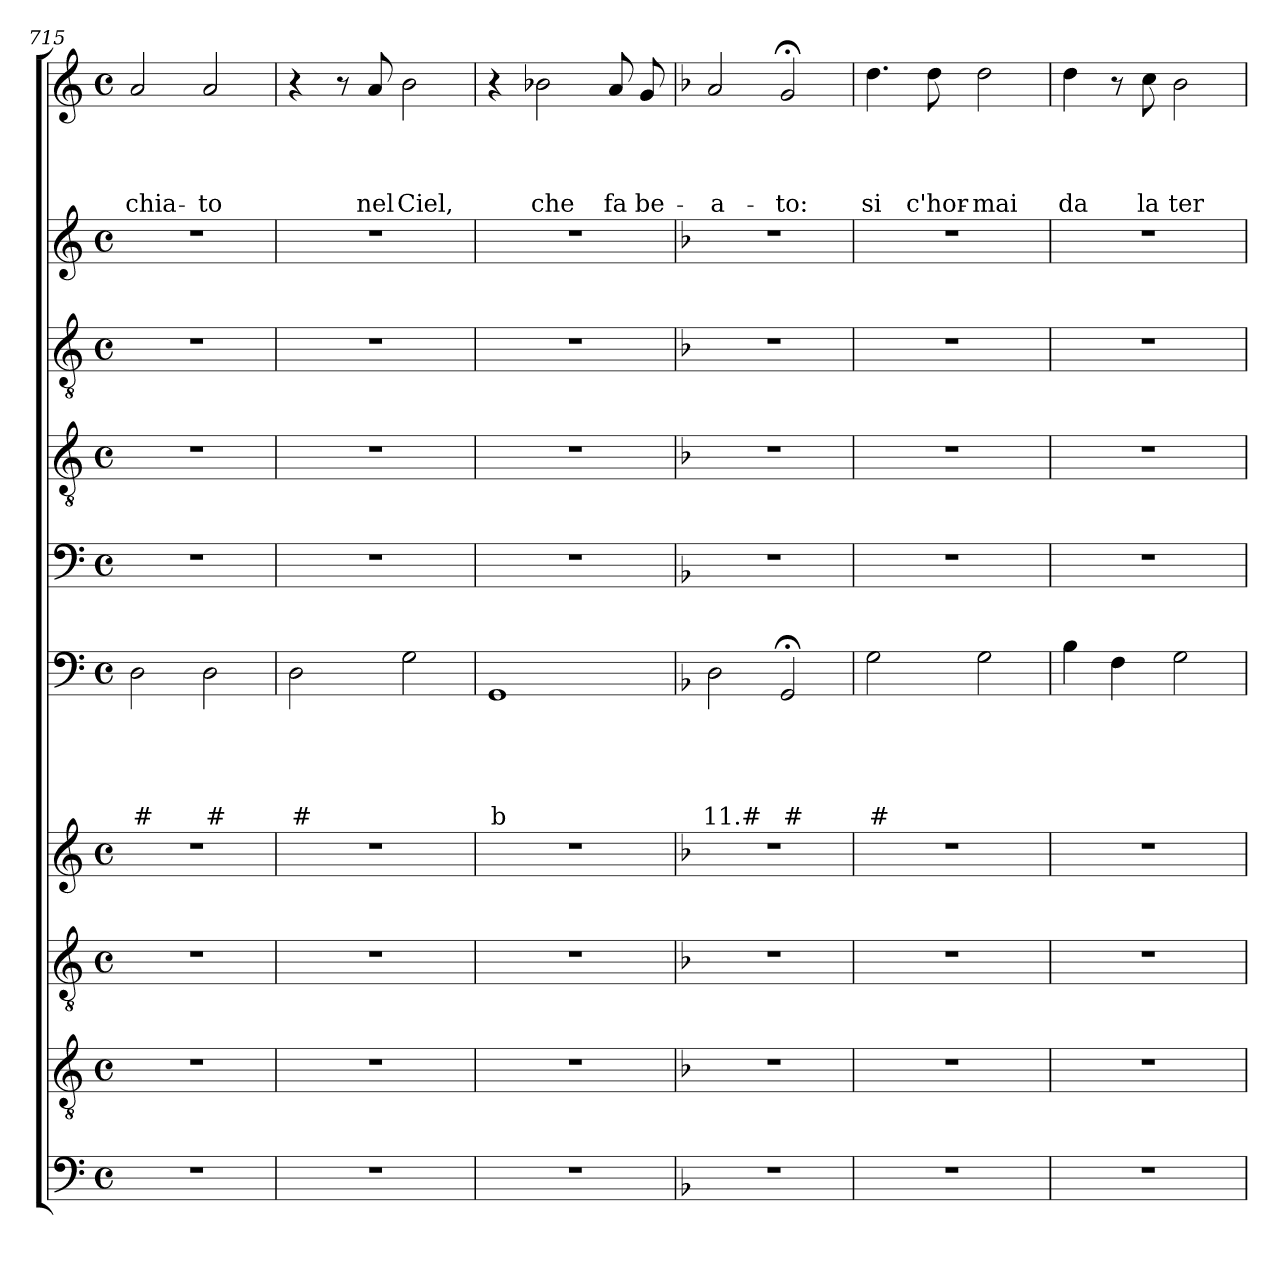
**kern	**kern	**kern	**kern	**kern	**text	**text	**text	**text	**text	**kern	**kern	**kern	**kern	**kern	**text	**text	**text	**text
*part10	*part9	*part8	*part7	*part6	*part6	*part6	*part6	*part6	*part6	*part5	*part4	*part3	*part2	*part1	*part1	*part1	*part1	*part1
*staff10	*staff9	*staff8	*staff7	*staff6	*staff6	*staff6	*staff6	*staff6	*staff6	*staff5	*staff4	*staff3	*staff2	*staff1	*staff1	*staff1	*staff1	*staff1
*clefF4	*clefGv2	*clefGv2	*clefG2	*clefF4	*	*	*	*	*	*clefF4	*clefGv2	*clefGv2	*clefG2	*clefG2	*	*	*	*
*k[]	*k[]	*k[]	*k[]	*k[]	*	*	*	*	*	*k[]	*k[]	*k[]	*k[]	*k[]	*	*	*	*
*C:	*C:	*C:	*C:	*C:	*	*	*	*	*	*C:	*C:	*C:	*C:	*C:	*	*	*	*
*M4/4	*M4/4	*M4/4	*M4/4	*M4/4	*	*	*	*	*	*M4/4	*M4/4	*M4/4	*M4/4	*M4/4	*	*	*	*
*met(c)	*met(c)	*met(c)	*met(c)	*met(c)	*	*	*	*	*	*met(c)	*met(c)	*met(c)	*met(c)	*met(c)	*	*	*	*
=715	=715	=715	=715	=715	=715	=715	=715	=715	=715	=715	=715	=715	=715	=715	=715	=715	=715	=715
1r	1r	1r	1r	2D\	.	.	.	.	#	1r	1r	1r	1r	2a/	.	.	.	-chia-
.	.	.	.	2D\	.	.	.	.	#	.	.	.	.	2a/	.	.	.	-to
=716	=716	=716	=716	=716	=716	=716	=716	=716	=716	=716	=716	=716	=716	=716	=716	=716	=716	=716
1r	1r	1r	1r	2D\	.	.	.	.	#	1r	1r	1r	1r	4r	.	.	.	.
.	.	.	.	.	.	.	.	.	.	.	.	.	.	8r	.	.	.	.
.	.	.	.	.	.	.	.	.	.	.	.	.	.	8a/	.	.	.	nel
.	.	.	.	2G\	.	.	.	.	.	.	.	.	.	2b\	.	.	.	Ciel,
=717	=717	=717	=717	=717	=717	=717	=717	=717	=717	=717	=717	=717	=717	=717	=717	=717	=717	=717
1r	1r	1r	1r	1GG	.	.	.	.	b	1r	1r	1r	1r	4r	.	.	.	.
.	.	.	.	.	.	.	.	.	.	.	.	.	.	2b-\	.	.	.	che
.	.	.	.	.	.	.	.	.	.	.	.	.	.	8a/	.	.	.	fa
.	.	.	.	.	.	.	.	.	.	.	.	.	.	8g/	.	.	.	be-
=718	=718	=718	=718	=718	=718	=718	=718	=718	=718	=718	=718	=718	=718	=718	=718	=718	=718	=718
*k[b-]	*k[b-]	*k[b-]	*k[b-]	*k[b-]	*	*	*	*	*	*k[b-]	*k[b-]	*k[b-]	*k[b-]	*k[b-]	*	*	*	*
*F:	*F:	*F:	*F:	*F:	*	*	*	*	*	*F:	*F:	*F:	*F:	*F:	*	*	*	*
1r	1r	1r	1r	2D\	.	.	.	.	11.#	1r	1r	1r	1r	2a/	.	.	.	-a-
.	.	.	.	2GG;</	.	.	.	.	#	.	.	.	.	2g;</	.	.	.	-to:
!!LO:LB:g=z
=719	=719	=719	=719	=719	=719	=719	=719	=719	=719	=719	=719	=719	=719	=719	=719	=719	=719	=719
1r	1r	1r	1r	2G\	.	.	.	.	#	1r	1r	1r	1r	4.dd\	.	.	.	si
.	.	.	.	.	.	.	.	.	.	.	.	.	.	8dd\	.	.	.	c'hor-
.	.	.	.	2G\	.	.	.	.	.	.	.	.	.	2dd\	.	.	.	-mai
=720	=720	=720	=720	=720	=720	=720	=720	=720	=720	=720	=720	=720	=720	=720	=720	=720	=720	=720
1r	1r	1r	1r	4B-\	.	.	.	.	.	1r	1r	1r	1r	4dd\	.	.	.	da
.	.	.	.	4F\	.	.	.	.	.	.	.	.	.	8r	.	.	.	.
.	.	.	.	.	.	.	.	.	.	.	.	.	.	8cc\	.	.	.	la
.	.	.	.	2G\	.	.	.	.	.	.	.	.	.	2b-\	.	.	.	ter-
=	=	=	=	=	=	=	=	=	=	=	=	=	=	=	=	=	=	=
*-	*-	*-	*-	*-	*-	*-	*-	*-	*-	*-	*-	*-	*-	*-	*-	*-	*-	*-
